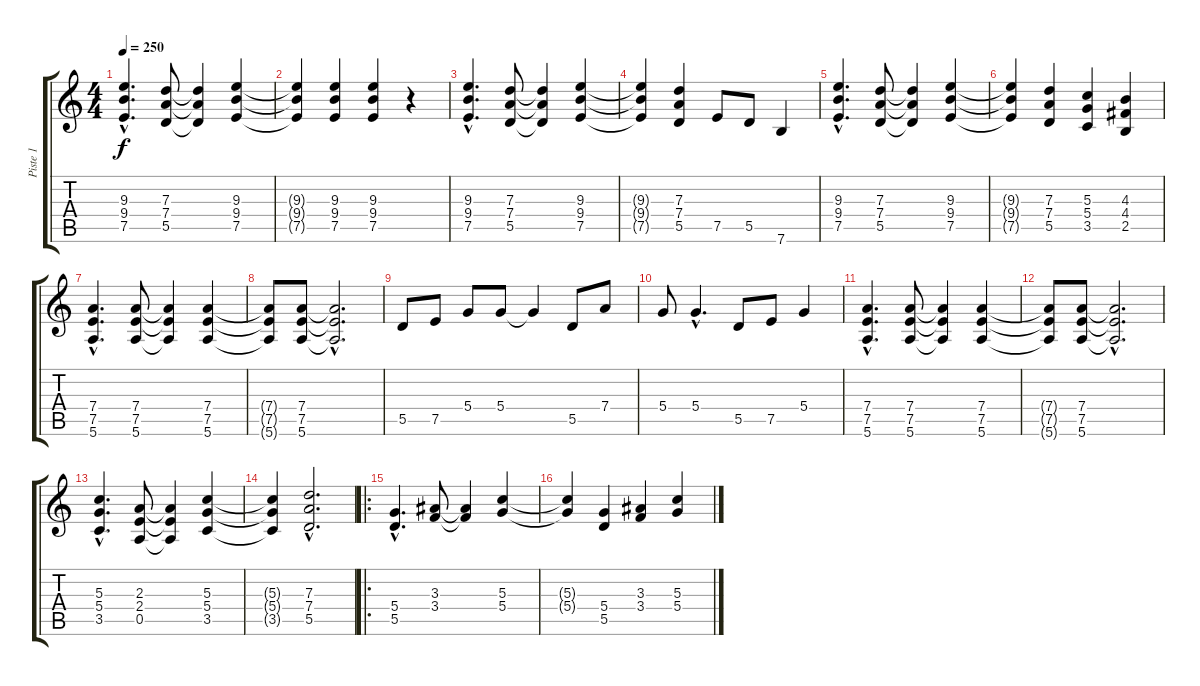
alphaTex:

\track ("Piste 1" "Piste 1") {instrument distortionguitar}
\staff {score tabs}
\tuning (E4 B3 G3 D3 A2 E2) {hide}
\ts (4 4)
\tempo 250
\clef g2
\ks c
(9.3{hac} 9.4{hac} 7.5{hac}).4{d dy f} (7.3 7.4 5.5).8 (7.3{t} 7.4{t} 5.5{t}).4 (9.3 9.4 7.5).4 |
(9.3{t} 9.4{t} 7.5{t}).4 (9.3 9.4 7.5).4 (9.3 9.4 7.5).4 r.4 |
(9.3{hac} 9.4{hac} 7.5{hac}).4{d} (7.3 7.4 5.5).8 (7.3{t} 7.4{t} 5.5{t}).4 (9.3 9.4 7.5).4 |
(9.3{t} 9.4{t} 7.5{t}).4 (7.3 7.4 5.5).4 7.5.8 5.5.8 7.6.4 |
(9.3{hac} 9.4{hac} 7.5{hac}).4{d} (7.3 7.4 5.5).8 (7.3{t} 7.4{t} 5.5{t}).4 (9.3 9.4 7.5).4 |
(9.3{t} 9.4{t} 7.5{t}).4 (7.3 7.4 5.5).4 (5.3 5.4 3.5).4 (4.3 4.4 2.5).4 |
(7.4{hac} 7.5{hac} 5.6{hac}).4{d} (7.4 7.5 5.6).8 (7.4{t} 7.5{t} 5.6{t}).4 (7.4 7.5 5.6).4 |
(7.4{t} 7.5{t} 5.6{t}).8 (7.4 7.5 5.6).8 (7.4{hac t} 7.5{hac t} 5.6{hac t}).2{d} |
5.5.8 7.5.8 5.4.8 5.4.8 5.4{t}.4 5.5.8 7.4.8 |
5.4.8 5.4{hac}.4{d} 5.5.8 7.5.8 5.4.4 |
(7.4{hac} 7.5{hac} 5.6{hac}).4{d} (7.4 7.5 5.6).8 (7.4{t} 7.5{t} 5.6{t}).4 (7.4 7.5 5.6).4 |
(7.4{t} 7.5{t} 5.6{t}).8 (7.4 7.5 5.6).8 (7.4{hac t} 7.5{hac t} 5.6{hac t}).2{d} |
(5.3{hac} 5.4{hac} 3.5{hac}).4{d} (2.3 2.4 0.5).8 (2.3{t} 2.4{t} 0.5{t}).4 (5.3 5.4 3.5).4 |
(5.3{t} 5.4{t} 3.5{t}).4 (7.3{hac} 7.4{hac} 5.5{hac}).2{d} |
\ro
(5.4{hac} 5.5{hac}).4{d} (3.3 3.4).8 (3.3{t} 3.4{t}).4 (5.3 5.4).4 |
(5.3{t} 5.4{t}).4 (5.4 5.5).4 (3.3 3.4).4 (5.3 5.4).4
